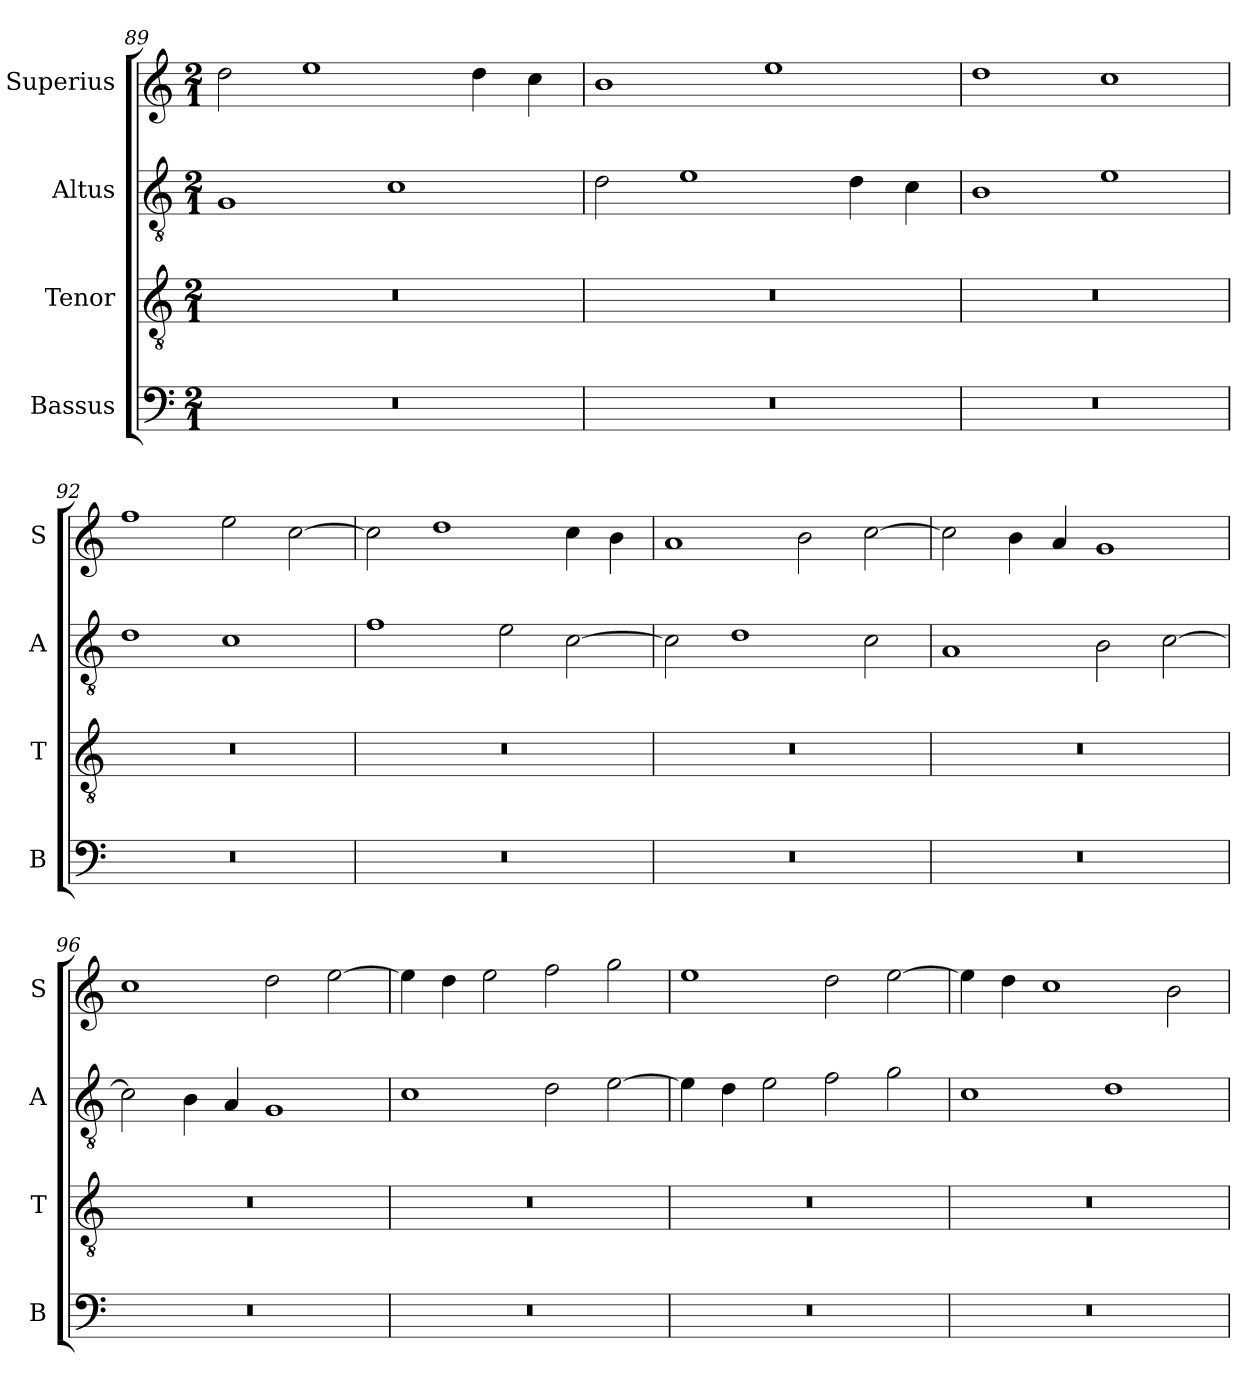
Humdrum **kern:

**kern	**kern	**kern	**kern
*part4	*part3	*part2	*part1
*staff4	*staff3	*staff2	*staff1
*I"Bassus	*I"Tenor	*I"Altus	*I"Superius
*I'B	*I'T	*I'A	*I'S
*clefF4	*clefGv2	*clefGv2	*clefG2
*k[]	*k[]	*k[]	*k[]
*M2/1	*M2/1	*M2/1	*M2/1
=89	=89	=89	=89
0r	0r	1G	2dd\
.	.	.	1ee
.	.	1c	.
.	.	.	4dd\
.	.	.	4cc\
=90	=90	=90	=90
0r	0r	2d\	1b
.	.	1e	.
.	.	.	1ee
.	.	4d\	.
.	.	4c\	.
=91	=91	=91	=91
0r	0r	1B	1dd
.	.	1e	1cc
=92	=92	=92	=92
0r	0r	1d	1ff
.	.	1c	2ee\
.	.	.	[2cc\
=93	=93	=93	=93
0r	0r	1f	2cc\]
.	.	.	1dd
.	.	2e\	.
.	.	[2c\	4cc\
.	.	.	4b\
=94	=94	=94	=94
0r	0r	2c\]	1a
.	.	1d	.
.	.	.	2b\
.	.	2c\	[2cc\
=95	=95	=95	=95
0r	0r	1A	2cc\]
.	.	.	4b\
.	.	.	4a/
.	.	2B\	1g
.	.	[2c\	.
=96	=96	=96	=96
0r	0r	2c\]	1cc
.	.	4B\	.
.	.	4A/	.
.	.	1G	2dd\
.	.	.	[2ee\
=97	=97	=97	=97
0r	0r	1c	4ee\]
.	.	.	4dd\
.	.	.	2ee\
.	.	2d\	2ff\
.	.	[2e\	2gg\
=98	=98	=98	=98
0r	0r	4e\]	1ee
.	.	4d\	.
.	.	2e\	.
.	.	2f\	2dd\
.	.	2g\	[2ee\
=99	=99	=99	=99
0r	0r	1c	4ee\]
.	.	.	4dd\
.	.	.	1cc
.	.	1d	.
.	.	.	2b\
=	=	=	=
*-	*-	*-	*-
